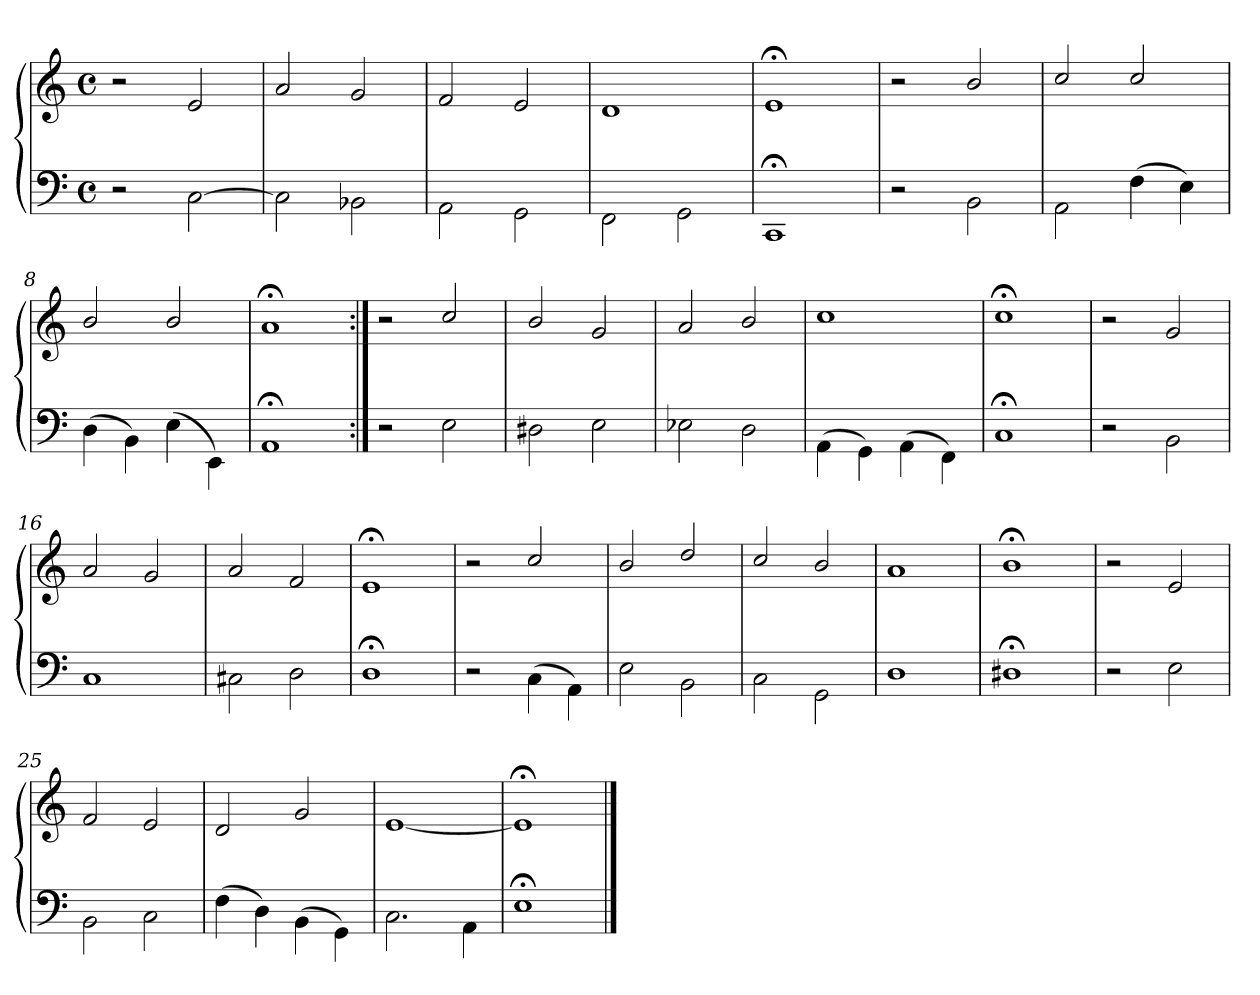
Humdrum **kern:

**kern	**kern
*part1	*part1
*staff2	*staff1
*clefF4	*clefG2
*M4/4	*M4/4
*met(c)	*met(c)
=1	=1
2r	2r
[2C\	2e/
=2	=2
2C\]	2a/
2BB-X\	2g/
=3	=3
2AA\	2f/
2GG\	2e/
=4	=4
2FF\	1d/
2GG\	.
=5	=5
1CC;\	1e;</
=6	=6
2r	2r
2BB\	2b/
=7	=7
2AA\	2cc/
(4F\	2cc/
4E\)	.
=8	=8
(4D\	2b/
4BB\)	.
(4E\	2b/
4EE\)	.
=9	=9
1AA;\	1a;</
!!LO:PB:g=z
=10:|!	=10:|!
2r	2r
2E\	2cc/
=11	=11
2D#X\	2b/
2E\	2g/
=12	=12
2E-X\	2a/
2D\	2b/
=13	=13
(4AA\	1cc/
4GG\)	.
(4AA\	.
4FF\)	.
=14	=14
1C;\	1cc;</
=15	=15
2r	2r
2BB\	2g/
=16	=16
1C\	2a/
.	2g/
=17	=17
2C#X\	2a/
2D\	2f/
=18	=18
1D;\	1e;</
!!LO:LB:g=z
=19	=19
2r	2r
(4C\	2cc/
4AA\)	.
=20	=20
2E\	2b/
2BB\	2dd/
=21	=21
2C\	2cc/
2GG\	2b/
=22	=22
1D\	1a/
=23	=23
1D#X;\	1b;</
=24	=24
2r	2r
2E\	2e/
=25	=25
2BB\	2f/
2C\	2e/
=26	=26
(4F\	2d/
4D\)	.
(4BB\	2g/
4GG\)	.
=27	=27
2.C\	[1e/
4AA\	.
=28	=28
1E;\	1e;</]
==	==
*-	*-
